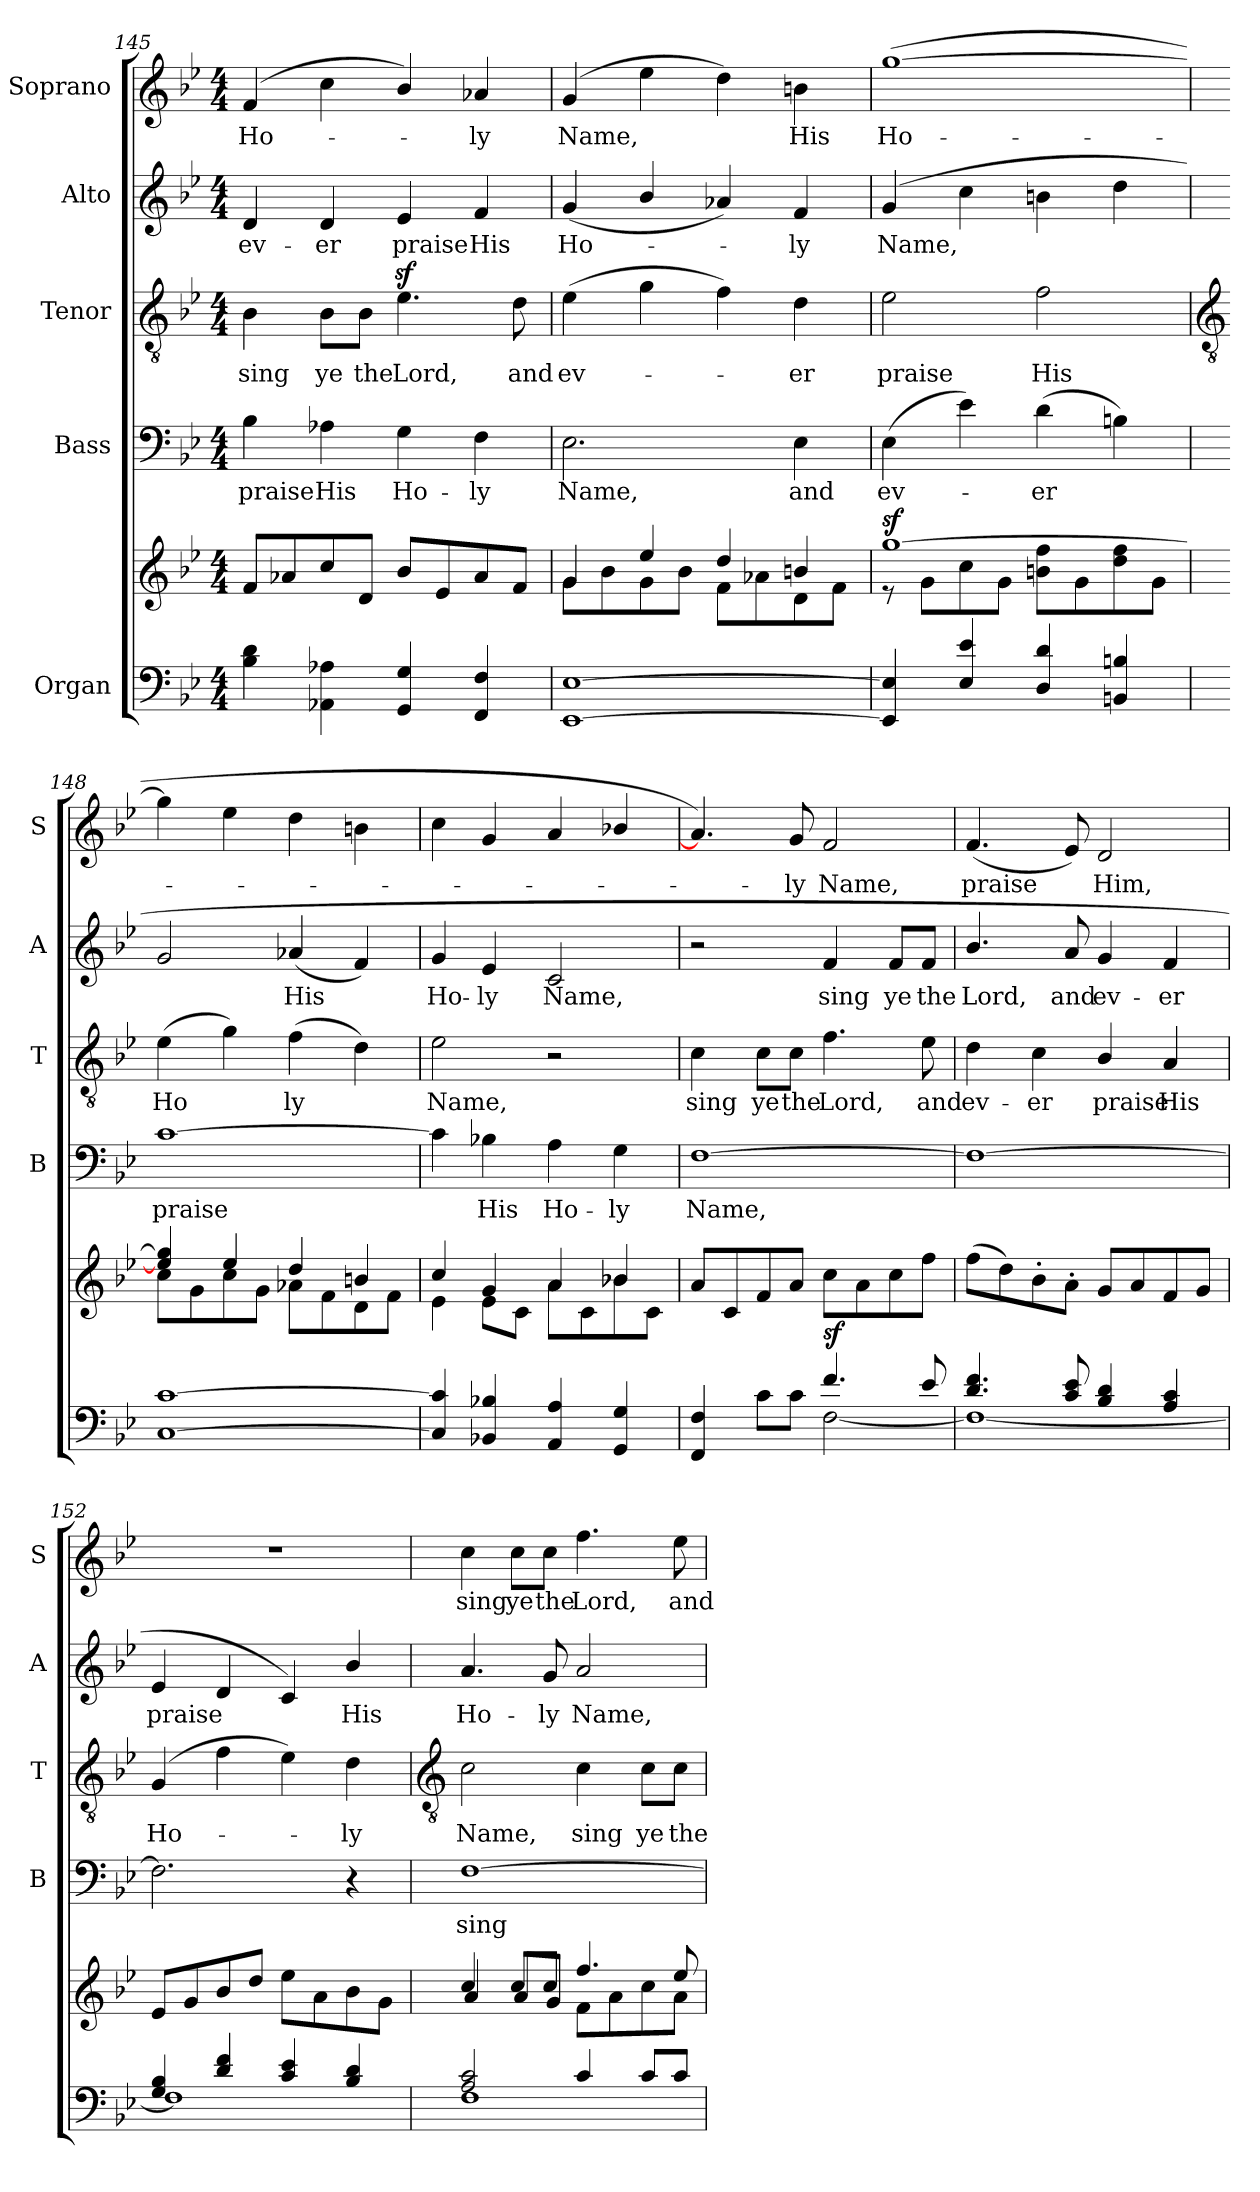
**kern	**kern	**dynam	**kern	**text	**kern	**text	**kern	**text	**kern	**text
*part5	*part5	*part5	*part4	*part4	*part3	*part3	*part2	*part2	*part1	*part1
*staff6	*staff5	*staff5/6	*staff4	*staff4	*staff3	*staff3	*staff2	*staff2	*staff1	*staff1
*I"Organ	*	*	*I"Bass	*	*I"Tenor	*	*I"Alto	*	*I"Soprano	*
*	*	*	*I'B	*	*I'T	*	*I'A	*	*I'S	*
*clefF4	*clefG2	*	*clefF4	*	*clefGv2	*	*clefG2	*	*clefG2	*
*k[b-e-]	*k[b-e-]	*	*k[b-e-]	*	*k[b-e-]	*	*k[b-e-]	*	*k[b-e-]	*
*B-:	*B-:	*	*B-:	*	*B-:	*	*B-:	*	*B-:	*
*M4/4	*M4/4	*	*M4/4	*	*M4/4	*	*M4/4	*	*M4/4	*
=145	=145	=145	=145	=145	=145	=145	=145	=145	=145	=145
*^	*^	*	*	*	*	*	*	*	*	*
!	!	!	!	!	!	!LO:LY:b	!	!LO:LY:b	!	!LO:LY:b	!	!LO:LY:b
4B-\ 4d\	2ryy	8fL	1ryy	.	4B-	praise	4B-	sing	4d	ev-	(>4f	Ho-
.	.	8a-X	.	.	.	.	.	.	.	.	.	.
!	!	!	!	!	!	!LO:LY:b	!	!LO:LY:b	!	!LO:LY:b	!	!
4AA-X\ 4A-X\	.	8cc	.	.	4A-X	His	8B-\L	ye	4d	-er	4cc	.
!	!	!	!	!	!	!	!	!LO:LY:b	!	!	!	!
.	.	8dJ	.	.	.	.	8B-\J	the	.	.	.	.
!	!	!	!	!	!	!LO:LY:b	!	!LO:LY:b	!	!LO:LY:b	!	!
4GG 4G	2ryy	8b-L	.	.	4G	Ho-	4.e-z<	Lord,	4e-	praise	4b-/)	.
.	.	8e-	.	.	.	.	.	.	.	.	.	.
!	!	!	!	!	!	!LO:LY:b	!	!	!	!LO:LY:b	!	!LO:LY:b
4FF 4F	.	8a-	.	.	4F	-ly	.	.	4f	His	4a-X	ly
!	!	!	!	!	!	!	!	!LO:LY:b	!	!	!	!
.	.	8fJ	.	.	.	.	8d	and	.	.	.	.
=146	=146	=146	=146	=146	=146	=146	=146	=146	=146	=146	=146	=146
!	!	!	!	!	!	!LO:LY:b	!	!LO:LY:b	!	!LO:LY:b	!	!LO:LY:b
[1EE- [1E-	1ryy	4g	8g\L	.	2.E-	Name,	(>4e-	ev-	(<4g	Ho-	(>4g	Name,
.	.	.	8b-\	.	.	.	.	.	.	.	.	.
.	.	4ee-/	8g\	.	.	.	4g	.	4b-/	.	4ee-	.
.	.	.	8b-\J	.	.	.	.	.	.	.	.	.
.	.	4dd/	8f\L	.	.	.	4f)	.	4a-X)	.	4dd)	.
.	.	.	8a-X\	.	.	.	.	.	.	.	.	.
!	!	!	!	!	!	!LO:LY:b	!	!LO:LY:b	!	!LO:LY:b	!	!LO:LY:b
.	.	4bn/	8d\	.	4E-	and	4d	er	4f	ly	4bn	His
.	.	.	8f\J	.	.	.	.	.	.	.	.	.
=147	=147	=147	=147	=147	=147	=147	=147	=147	=147	=147	=147	=147
!	!	!	!	!LO:DY:a	!	!LO:LY:b	!	!LO:LY:b	!	!LO:LY:b	!	!LO:LY:b
4EE-] 4E-]	1ryy	[1gg	8r	sf	(>4E-	ev-	2e-	praise	(<4g	Name,	(>[1gg	Ho-
.	.	.	8g\L	.	.	.	.	.	.	.	.	.
4E- 4e-	.	.	8cc\	.	4e-)	.	.	.	4cc	.	.	.
.	.	.	8g\J	.	.	.	.	.	.	.	.	.
!	!	!	!	!	!	!LO:LY:b	!	!LO:LY:b	!	!	!	!
4D 4d	.	.	8bn\ 8ff\L	.	(>4d	er	2f	His	4bn	.	.	.
.	.	.	8g\	.	.	.	.	.	.	.	.	.
4BBn 4Bn	.	.	8dd\ 8ff\	.	4Bn)	.	.	.	4dd	.	.	.
.	.	.	8g\J	.	.	.	.	.	.	.	.	.
!!LO:LB:g=z
=148	=148	=148	=148	=148	=148	=148	=148	=148	=148	=148	=148	=148
*	*	*	*	*	*	*	*clefGv2	*	*	*	*	*
!	!	!	!	!	!	!LO:LY:b	!	!LO:LY:b	!	!	!	!
[1C [1c	1ryy	4ee-/] 4gg/]	8cc\L	.	[1c	praise	(>4e-	Ho	2g	.	4gg]	.
.	.	.	8g\	.	.	.	.	.	.	.	.	.
.	.	4ee-/	8cc\	.	.	.	4g)	.	.	.	4ee-	.
.	.	.	8g\J	.	.	.	.	.	.	.	.	.
!	!	!	!	!	!	!	!	!LO:LY:b	!	!LO:LY:b	!	!
.	.	4dd/	8a-X\L	.	.	.	(>4f	ly	(<4a-X	His	4dd	.
.	.	.	8f\	.	.	.	.	.	.	.	.	.
.	.	4bn/	8d\	.	.	.	4d)	.	4f)	.	4bn	.
.	.	.	8f\J	.	.	.	.	.	.	.	.	.
=149	=149	=149	=149	=149	=149	=149	=149	=149	=149	=149	=149	=149
!	!	!	!	!	!	!	!	!LO:LY:b	!	!LO:LY:b	!	!
4C] 4c]	1ryy	4cc/	4e-\	.	4c]	.	2e-	Name,	4g	Ho-	4cc	.
!	!	!	!	!	!	!LO:LY:b	!	!	!	!LO:LY:b	!	!
4BB-X 4B-X	.	4g/	8e-\L	.	4B-X	His	.	.	4e-	-ly	4g	.
.	.	.	8c\J	.	.	.	.	.	.	.	.	.
!	!	!	!	!	!	!LO:LY:b	!	!	!	!LO:LY:b	!	!
4AA 4A	.	4a/	8a\L	.	4A	Ho-	2r	.	2c	Name,	4a	.
.	.	.	8c\	.	.	.	.	.	.	.	.	.
!	!	!	!	!	!	!LO:LY:b	!	!	!	!	!	!
4GG 4G	.	4b-X/	8b-X\	.	4G	-ly	.	.	.	.	4b-X/	.
.	.	.	8c\J	.	.	.	.	.	.	.	.	.
=150	=150	=150	=150	=150	=150	=150	=150	=150	=150	=150	=150	=150
!	!	!	!	!	!	!LO:LY:b	!	!LO:LY:b	!	!	!	!
4FF 4F	2ryy	8a/L	2ryy	.	[1F	Name,	4c	sing	2r	.	4.a])	.
.	.	8c/	.	.	.	.	.	.	.	.	.	.
!	!	!	!	!	!	!	!	!LO:LY:b	!	!	!	!
8c\L	.	8f/	.	.	.	.	8c\L	ye	.	.	.	.
!	!	!	!	!	!	!	!	!LO:LY:b	!	!	!	!LO:LY:b
8c\J	.	8a/J	.	.	.	.	8c\J	the	.	.	8g	ly
!	!	!	!	!LO:DY:b	!	!	!	!LO:LY:b	!	!LO:LY:b	!	!LO:LY:b
4.f/	[2F	8cc\L	2ryy	sf	.	.	4.f	Lord,	4f	sing	2f	Name,
.	.	8a\	.	.	.	.	.	.	.	.	.	.
!	!	!	!	!	!	!	!	!	!	!LO:LY:b	!	!
.	.	8cc\	.	.	.	.	.	.	8f/L	ye	.	.
!	!	!	!	!	!	!	!	!LO:LY:b	!	!LO:LY:b	!	!
8e-/	.	8ff\J	.	.	.	.	8e-	and	8f/J	the	.	.
=151	=151	=151	=151	=151	=151	=151	=151	=151	=151	=151	=151	=151
!	!	!	!	!	!	!	!	!LO:LY:b	!	!LO:LY:b	!	!LO:LY:b
4.d/ 4.f/	1F_	(>8ff\L	2ryy	.	1F_	.	4d	ev-	4.b-/	Lord,	(<4.f	praise
.	.	8dd\)	.	.	.	.	.	.	.	.	.	.
!	!	!	!	!	!	!	!	!LO:LY:b	!	!	!	!
.	.	8b-'\	.	.	.	.	4c	-er	.	.	.	.
!	!	!	!	!	!	!	!	!	!	!LO:LY:b	!	!
8c/ 8e-/	.	8a'\J	.	.	.	.	.	.	8a	and	8e-)	.
!	!	!	!	!	!	!	!	!LO:LY:b	!	!LO:LY:b	!	!LO:LY:b
4B-/ 4d/	.	8g/L	2ryy	.	.	.	4B-/	praise	4g	ev-	2d	Him,
.	.	8a/	.	.	.	.	.	.	.	.	.	.
!	!	!	!	!	!	!	!	!LO:LY:b	!	!LO:LY:b	!	!
4A/ 4c/	.	8f/	.	.	.	.	4A	His	4f	-er	.	.
.	.	8g/J	.	.	.	.	.	.	.	.	.	.
=152	=152	=152	=152	=152	=152	=152	=152	=152	=152	=152	=152	=152
!	!	!	!	!	!	!	!	!LO:LY:b	!	!LO:LY:b	!	!
4G/ 4B-/	1F]	8e-/L	2ryy	.	2.F]	.	(>4G	Ho-	4e-	praise	1r	.
.	.	8g/	.	.	.	.	.	.	.	.	.	.
4d/ 4f/	.	8b-/	.	.	.	.	4f	.	4d	.	.	.
.	.	8dd/J	.	.	.	.	.	.	.	.	.	.
4c/ 4e-/	.	8ee-\L	2ryy	.	.	.	4e-)	.	4c)	.	.	.
.	.	8a\	.	.	.	.	.	.	.	.	.	.
!	!	!	!	!	!	!	!	!LO:LY:b	!	!LO:LY:b	!	!
4B-/ 4d/	.	8b-\	.	.	4r	.	4d	ly	4b-/	His	.	.
.	.	8g\J	.	.	.	.	.	.	.	.	.	.
!!LO:LB:g=z
=153	=153	=153	=153	=153	=153	=153	=153	=153	=153	=153	=153	=153
*	*	*	*	*	*	*	*clefGv2	*	*	*	*	*
!	!	!	!	!	!	!LO:LY:b	!	!LO:LY:b	!	!LO:LY:b	!	!LO:LY:b
2A/ 2c/	1F	4cc/	4a/	.	[1F	sing	2c	Name,	4.a	Ho-	4cc	sing
!	!	!	!	!	!	!	!	!	!	!	!	!LO:LY:b
.	.	8cc/L	8a/L	.	.	.	.	.	.	.	8cc\L	ye
!	!	!	!	!	!	!	!	!	!	!LO:LY:b	!	!LO:LY:b
.	.	8cc/J	8g/J	.	.	.	.	.	8g	-ly	8cc\J	the
!	!	!	!	!	!	!	!	!LO:LY:b	!	!LO:LY:b	!	!LO:LY:b
4c/	.	4.ff/	8fL	.	.	.	4c	sing	2a	Name,	4.ff	Lord,
.	.	.	8a\	.	.	.	.	.	.	.	.	.
!	!	!	!	!	!	!	!	!LO:LY:b	!	!	!	!
8c/L	.	.	8cc\	.	.	.	8c\L	ye	.	.	.	.
!	!	!	!	!	!	!	!	!LO:LY:b	!	!	!	!LO:LY:b
8c/J	.	8ee-/	8a\J	.	.	.	8c\J	the	.	.	8ee-	and
*v	*v	*	*	*	*	*	*	*	*	*	*	*
*	*v	*v	*	*	*	*	*	*	*	*	*
=	=	=	=	=	=	=	=	=	=	=
*-	*-	*-	*-	*-	*-	*-	*-	*-	*-	*-
